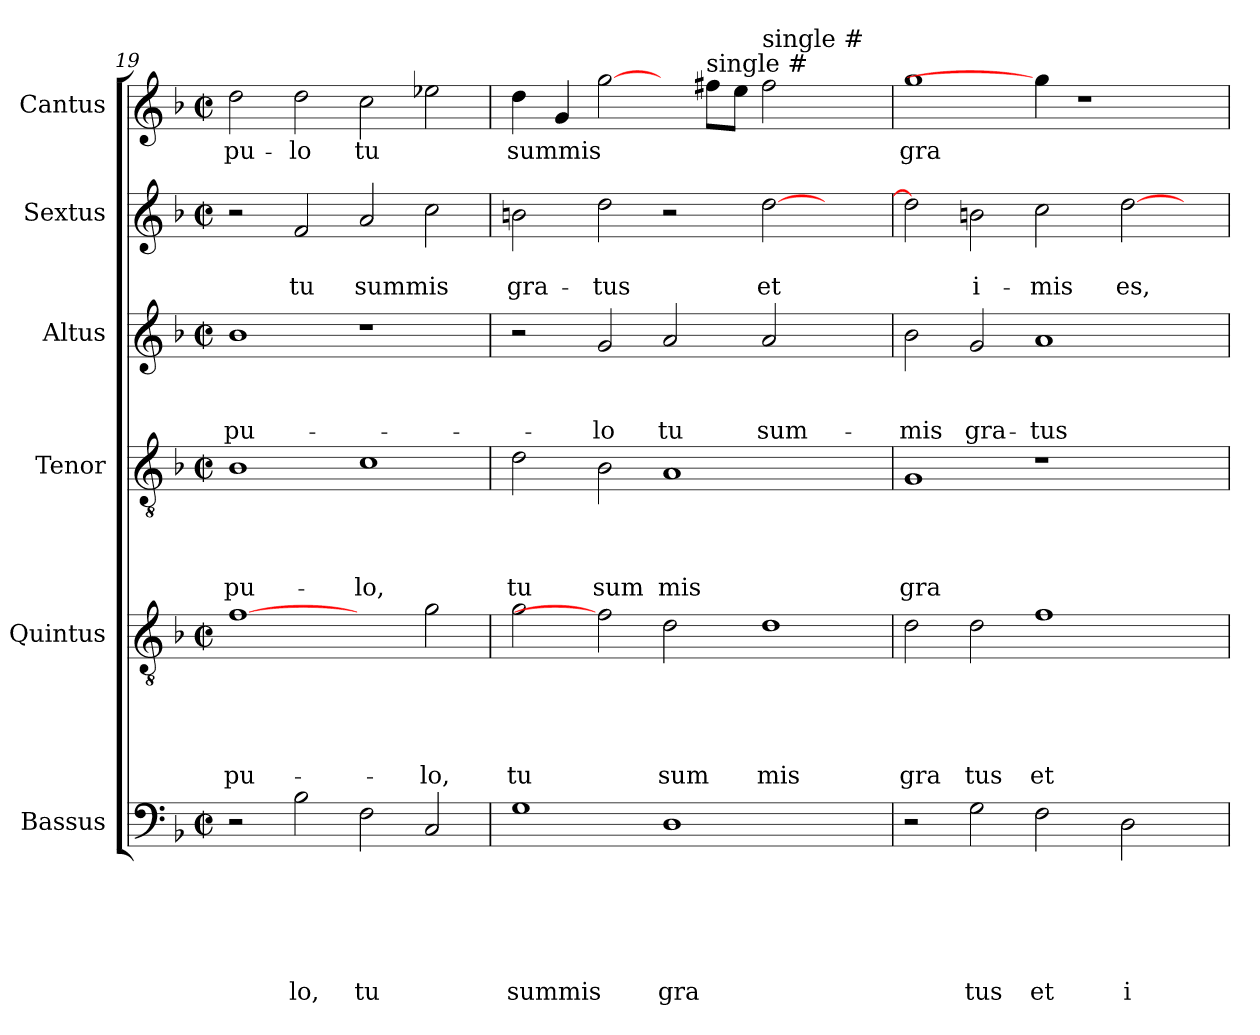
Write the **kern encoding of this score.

**kern	**text	**text	**text	**text	**text	**text	**kern	**text	**text	**text	**text	**text	**kern	**text	**text	**text	**text	**kern	**text	**text	**text	**kern	**text	**text	**kern	**text
*part6	*part6	*part6	*part6	*part6	*part6	*part6	*part5	*part5	*part5	*part5	*part5	*part5	*part4	*part4	*part4	*part4	*part4	*part3	*part3	*part3	*part3	*part2	*part2	*part2	*part1	*part1
*staff6	*staff6	*staff6	*staff6	*staff6	*staff6	*staff6	*staff5	*staff5	*staff5	*staff5	*staff5	*staff5	*staff4	*staff4	*staff4	*staff4	*staff4	*staff3	*staff3	*staff3	*staff3	*staff2	*staff2	*staff2	*staff1	*staff1
*I"Bassus	*	*	*	*	*	*	*I"Quintus	*	*	*	*	*	*I"Tenor	*	*	*	*	*I"Altus	*	*	*	*I"Sextus	*	*	*I"Cantus	*
*clefF4	*	*	*	*	*	*	*clefGv2	*	*	*	*	*	*clefGv2	*	*	*	*	*clefG2	*	*	*	*clefG2	*	*	*clefG2	*
*k[b-]	*	*	*	*	*	*	*k[b-]	*	*	*	*	*	*k[b-]	*	*	*	*	*k[b-]	*	*	*	*k[b-]	*	*	*k[b-]	*
*F:	*	*	*	*	*	*	*F:	*	*	*	*	*	*F:	*	*	*	*	*F:	*	*	*	*F:	*	*	*F:	*
*M2/2	*	*	*	*	*	*	*M2/2	*	*	*	*	*	*M2/2	*	*	*	*	*M2/2	*	*	*	*M2/2	*	*	*M2/2	*
*met(c|)	*	*	*	*	*	*	*met(c|)	*	*	*	*	*	*met(c|)	*	*	*	*	*met(c|)	*	*	*	*met(c|)	*	*	*met(c|)	*
=19	=19	=19	=19	=19	=19	=19	=19	=19	=19	=19	=19	=19	=19	=19	=19	=19	=19	=19	=19	=19	=19	=19	=19	=19	=19	=19
!	!	!	!	!	!	!	!	!	!	!	!	!LO:LY:b	!	!	!	!	!LO:LY:b	!	!	!	!LO:LY:b	!	!	!	!	!LO:LY:b
2r	.	.	.	.	.	.	[1f	.	.	.	.	-pu-	1B-	.	.	.	-pu-	1b-	.	.	-pu-	2r	.	.	2dd\	-pu-
!	!	!	!	!	!	!LO:LY:b	!	!	!	!	!	!	!	!	!	!	!	!	!	!	!	!	!	!LO:LY:b	!	!LO:LY:b
2B-\	.	.	.	.	.	-lo,	.	.	.	.	.	.	.	.	.	.	.	.	.	.	.	2f/	.	tu	2dd\	-lo
!	!	!	!	!	!	!LO:LY:b	!	!	!	!	!	!	!	!	!	!	!LO:LY:b	!	!	!	!	!	!	!LO:LY:b	!	!LO:LY:b
2F\	.	.	.	.	.	tu	2ryy	.	.	.	.	.	1c	.	.	.	-lo,	1r	.	.	.	2a/	.	summis	2cc\	tu
!	!	!	!	!	!	!	!	!	!	!	!	!LO:LY:b	!	!	!	!	!	!	!	!	!	!	!	!	!	!
2C/	.	.	.	.	.	.	2g\	.	.	.	.	-lo,	.	.	.	.	.	.	.	.	.	2cc\	.	.	2ee-X\	.
!!LO:PB:g=z
=20	=20	=20	=20	=20	=20	=20	=20	=20	=20	=20	=20	=20	=20	=20	=20	=20	=20	=20	=20	=20	=20	=20	=20	=20	=20	=20
!	!	!	!	!	!	!LO:LY:b	!	!	!	!	!	!LO:LY:b	!	!	!	!	!LO:LY:b	!	!	!	!	!	!	!LO:LY:b	!	!LO:LY:b
1G	.	.	.	.	.	summis	2g\	.	.	.	.	tu	2d\	.	.	.	tu	2r	.	.	.	2bn\	.	gra-	4dd\	summis
.	.	.	.	.	.	.	.	.	.	.	.	.	.	.	.	.	.	.	.	.	.	.	.	.	4g/	.
!	!	!	!	!	!	!	!	!	!	!	!	!	!	!	!	!	!LO:LY:b	!	!	!	!LO:LY:b	!	!	!LO:LY:b	!	!
.	.	.	.	.	.	.	2f]	.	.	.	.	.	2B-\	.	.	.	sum	2g/	.	.	-lo	2dd\	.	-tus	[2gg\	.
!	!	!	!	!	!	!LO:LY:b	!	!	!	!	!	!LO:LY:b	!	!	!	!	!LO:LY:b	!	!	!	!LO:LY:b	!	!	!	!	!
1D	.	.	.	.	.	gra	2d\	.	.	.	.	sum	1A	.	.	.	mis	2a/	.	.	tu	2r	.	.	4ryy	.
!	!	!	!	!	!	!	!	!	!	!	!	!	!	!	!	!	!	!	!	!	!	!	!	!	!LO:TX:a:t=single #	!
.	.	.	.	.	.	.	.	.	.	.	.	.	.	.	.	.	.	.	.	.	.	.	.	.	8ff#\L	.
.	.	.	.	.	.	.	.	.	.	.	.	.	.	.	.	.	.	.	.	.	.	.	.	.	8ee\J	.
!	!	!	!	!	!	!	!	!	!	!	!	!	!	!	!	!	!	!	!	!	!	!	!	!	!LO:TX:a:t=single #	!
!	!	!	!	!	!	!	!	!	!	!	!	!LO:LY:b	!	!	!	!	!	!	!	!	!LO:LY:b	!	!	!LO:LY:b	!	!
.	.	.	.	.	.	.	1d	.	.	.	.	mis	.	.	.	.	.	2a/	.	.	sum-	[>2dd\	.	et	2ff#\	.
2ryy	.	.	.	.	.	.	.	.	.	.	.	.	2ryy	.	.	.	.	2ryy	.	.	.	2ryy	.	.	2ryy	.
=21	=21	=21	=21	=21	=21	=21	=21	=21	=21	=21	=21	=21	=21	=21	=21	=21	=21	=21	=21	=21	=21	=21	=21	=21	=21	=21
!	!	!	!	!	!	!	!	!	!	!	!	!LO:LY:b	!	!	!	!	!LO:LY:b	!	!	!	!LO:LY:b	!	!	!	!	!LO:LY:b
2r	.	.	.	.	.	.	2d\	.	.	.	.	gra	1G	.	.	.	gra	2b-\	.	.	-mis	2dd\]	.	.	1gg	gra
!	!	!	!	!	!	!LO:LY:b	!	!	!	!	!	!LO:LY:b	!	!	!	!	!	!	!	!	!LO:LY:b	!	!	!LO:LY:b	!	!
2G\	.	.	.	.	.	tus	2d\	.	.	.	.	tus	.	.	.	.	.	2g/	.	.	gra-	2bn\	.	i-	.	.
!	!	!	!	!	!	!LO:LY:b	!	!	!	!	!	!LO:LY:b	!	!	!	!	!	!	!	!	!LO:LY:b	!	!	!LO:LY:b	!	!
2F\	.	.	.	.	.	et	1f	.	.	.	.	et	1r	.	.	.	.	1a	.	.	-tus	2cc\	.	-mis	4gg\]	.
.	.	.	.	.	.	.	.	.	.	.	.	.	.	.	.	.	.	.	.	.	.	.	.	.	1r	.
!	!	!	!	!	!	!LO:LY:b	!	!	!	!	!	!	!	!	!	!	!	!	!	!	!	!	!	!LO:LY:b	!	!
2D\	.	.	.	.	.	i	.	.	.	.	.	.	.	.	.	.	.	.	.	.	.	[>2dd\	.	es,	.	.
4ryy	.	.	.	.	.	.	4ryy	.	.	.	.	.	4ryy	.	.	.	.	4ryy	.	.	.	4ryy	.	.	.	.
=	=	=	=	=	=	=	=	=	=	=	=	=	=	=	=	=	=	=	=	=	=	=	=	=	=	=
*-	*-	*-	*-	*-	*-	*-	*-	*-	*-	*-	*-	*-	*-	*-	*-	*-	*-	*-	*-	*-	*-	*-	*-	*-	*-	*-
